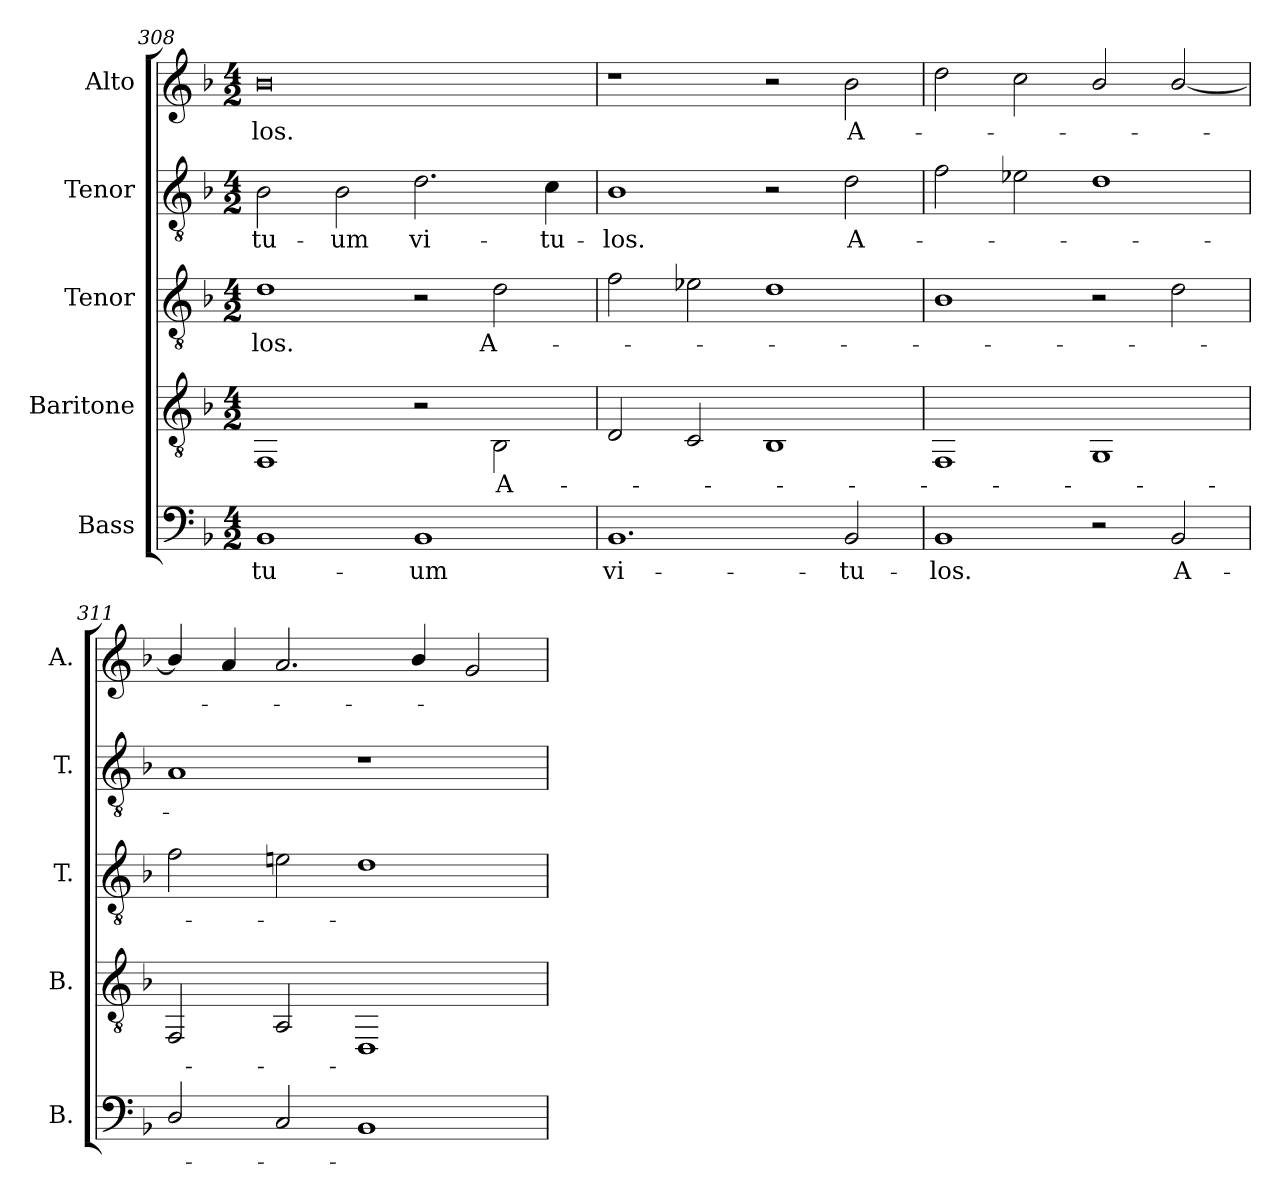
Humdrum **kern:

**kern	**text	**kern	**text	**kern	**text	**kern	**text	**kern	**text
*part5	*part5	*part4	*part4	*part3	*part3	*part2	*part2	*part1	*part1
*staff5	*staff5	*staff4	*staff4	*staff3	*staff3	*staff2	*staff2	*staff1	*staff1
*I"Bass	*	*I"Baritone	*	*I"Tenor	*	*I"Tenor	*	*I"Alto	*
*I'B.	*	*I'B.	*	*I'T.	*	*I'T.	*	*I'A.	*
*clefF4	*	*clefGv2	*	*clefGv2	*	*clefGv2	*	*clefG2	*
*	*	*	*	*ITrd7c12	*	*ITrd7c12	*	*	*
*k[b-]	*	*k[b-]	*	*k[b-]	*	*k[b-]	*	*k[b-]	*
*F:	*	*F:	*	*F:	*	*F:	*	*F:	*
*M4/2	*	*M4/2	*	*M4/2	*	*M4/2	*	*M4/2	*
=308	=308	=308	=308	=308	=308	=308	=308	=308	=308
!	!LO:LY:b:color=#000000	!	!	!	!	!	!	!	!
!	!	!	!	!	!LO:LY:b:color=#000000	!	!	!	!
!	!	!	!	!	!	!	!LO:LY:b:color=#000000	!	!
!	!	!	!	!	!	!	!	!	!LO:LY:b:color=#000000
1BB-i	tu-	1FFi	.	1Di	-los.	2BB-i\	tu-	0b-i	-los.
!	!	!	!	!	!	!	!LO:LY:b:color=#000000	!	!
.	.	.	.	.	.	2BB-i\	-um	.	.
!	!LO:LY:b:color=#000000	!	!	!	!	!	!	!	!
!	!	!	!	!	!	!	!LO:LY:b:color=#000000	!	!
1BB-i	-um	2r	.	2r	.	2.Di\	vi-	.	.
!	!	!	!LO:LY:b:color=#000000	!	!	!	!	!	!
!	!	!	!	!	!LO:LY:b:color=#000000	!	!	!	!
.	.	2BB-i\	A-	2Di\	A-	.	.	.	.
!	!	!	!	!	!	!	!LO:LY:b:color=#000000	!	!
.	.	.	.	.	.	4Ci\	-tu-	.	.
!!LO:LB:g=z
=309	=309	=309	=309	=309	=309	=309	=309	=309	=309
!	!LO:LY:b:color=#000000	!	!	!	!	!	!	!	!
!	!	!	!	!	!	!	!LO:LY:b:color=#000000	!	!
1.BB-i	vi-	2Di/	.	2Fi\	.	1BB-i	-los.	1r	.
.	.	2Ci/	.	2E-Xi\	.	.	.	.	.
.	.	1BB-i	.	1Di	.	2r	.	2r	.
!	!LO:LY:b:color=#000000	!	!	!	!	!	!	!	!
!	!	!	!	!	!	!	!LO:LY:b:color=#000000	!	!
!	!	!	!	!	!	!	!	!	!LO:LY:b:color=#000000
2BB-i/	-tu-	.	.	.	.	2Di\	A-	2b-i\	A-
=310	=310	=310	=310	=310	=310	=310	=310	=310	=310
!	!LO:LY:b:color=#000000	!	!	!	!	!	!	!	!
1BB-i	-los.	1FFi	.	1BB-i	.	2Fi\	.	2ddi\	.
.	.	.	.	.	.	2E-Xi\	.	2cci\	.
2r	.	1GGi	.	2r	.	1Di	.	2b-i/	.
!	!LO:LY:b:color=#000000	!	!	!	!	!	!	!	!
2BB-i/	A-	.	.	2Di\	.	.	.	[2b-i/	.
=311	=311	=311	=311	=311	=311	=311	=311	=311	=311
2Di/	.	2FFi/	.	2Fi\	.	1AAi	.	4b-i/]	.
.	.	.	.	.	.	.	.	4ai/	.
2Ci/	.	2AAi/	.	2Eni\	.	.	.	2.ai/	.
1BB-i	.	1DDi	.	1Di	.	1r	.	.	.
.	.	.	.	.	.	.	.	4b-i/	.
.	.	.	.	.	.	.	.	2gi/	.
=	=	=	=	=	=	=	=	=	=
*-	*-	*-	*-	*-	*-	*-	*-	*-	*-
